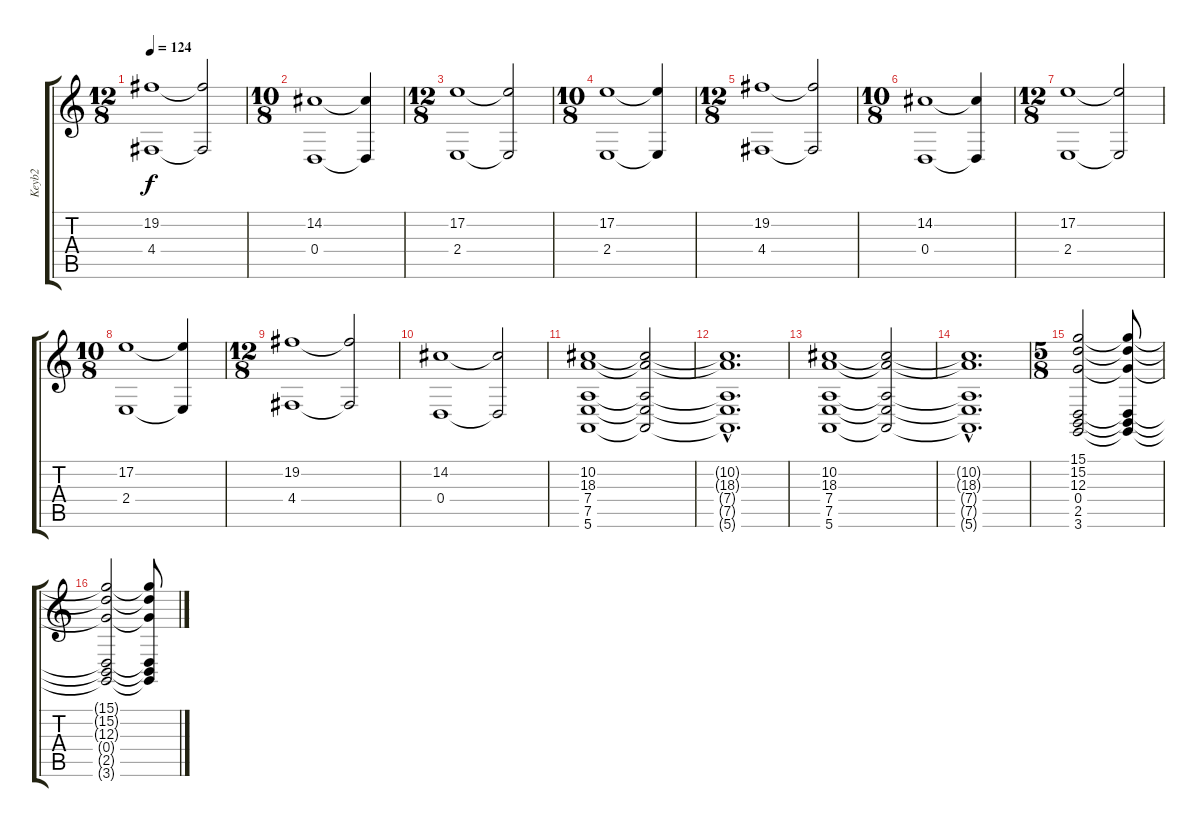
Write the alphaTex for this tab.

\track ("Keyb2" "Keyb2") {instrument synthstrings1}
\staff {score tabs}
\tuning (E4 B3 G3 D3 A2 E2) {hide}
\ts (12 8)
\tempo 124
\clef g2
\ks c
(19.2 4.4).1{dy f} (19.2{t} 4.4{t}).2 |
\ts (10 8)
(14.2 0.4).1 (14.2{t} 0.4{t}).4 |
\ts (12 8)
(17.2 2.4).1 (17.2{t} 2.4{t}).2 |
\ts (10 8)
(17.2 2.4).1 (17.2{t} 2.4{t}).4 |
\ts (12 8)
(19.2 4.4).1 (19.2{t} 4.4{t}).2 |
\ts (10 8)
(14.2 0.4).1 (14.2{t} 0.4{t}).4 |
\ts (12 8)
(17.2 2.4).1 (17.2{t} 2.4{t}).2 |
\ts (10 8)
(17.2 2.4).1 (17.2{t} 2.4{t}).4 |
\ts (12 8)
(19.2 4.4).1 (19.2{t} 4.4{t}).2 |
(14.2 0.4).1 (14.2{t} 0.4{t}).2 |
(10.2 18.3 7.4 7.5 5.6).1{instrument stringensemble2} (10.2{t} 18.3{t} 7.4{t} 7.5{t} 5.6{t}).2 |
(10.2{hac t} 18.3{hac t} 7.4{hac t} 7.5{hac t} 5.6{hac t}).1{d} |
(10.2 18.3 7.4 7.5 5.6).1{instrument stringensemble2} (10.2{t} 18.3{t} 7.4{t} 7.5{t} 5.6{t}).2 |
(10.2{hac t} 18.3{hac t} 7.4{hac t} 7.5{hac t} 5.6{hac t}).1{d} |
\ts (5 8)
(15.1 15.2 12.3 0.4 2.5 3.6).2 (15.1{t} 15.2{t} 12.3{t} 0.4{t} 2.5{t} 3.6{t}).8 |
(15.1{t} 15.2{t} 12.3{t} 0.4{t} 2.5{t} 3.6{t}).2 (15.1{t} 15.2{t} 12.3{t} 0.4{t} 2.5{t} 3.6{t}).8
